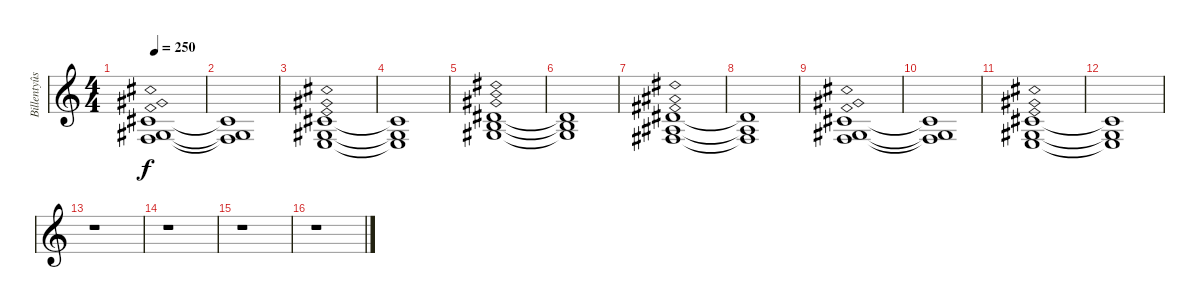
\track ("Billentyûs (Mats Olausson)" "Billentyûs") {instrument lead1square}
\staff {score}
\tuning (E4 B3 G3 D3 A2 E2) {hide}
\ts (4 4)
\tempo 250
\clef g2
\ks c
(2.2{ph 12} 1.3{ph 12} 3.4{ph 12}).1{dy f} |
(2.2{t} 1.3{t} 3.4{t}).1 |
(2.2{ph 12} 1.3{ph 12} 2.4{ph 12}).1 |
(2.2{t} 1.3{t} 2.4{t}).1 |
(4.2{ph 12} 4.3{ph 12} 6.4{ph 12}).1 |
(4.2{t} 4.3{t} 6.4{t}).1 |
(4.2{ph 12} 3.3{ph 12} 4.4{ph 12}).1 |
(4.2{t} 3.3{t} 4.4{t}).1 |
(2.2{ph 12} 1.3{ph 12} 3.4{ph 12}).1 |
(2.2{t} 1.3{t} 3.4{t}).1 |
(2.2{ph 12} 1.3{ph 12} 2.4{ph 12}).1 |
(2.2{t} 1.3{t} 2.4{t}).1 |
r.1 |
r.1 |
r.1 |
r.1
